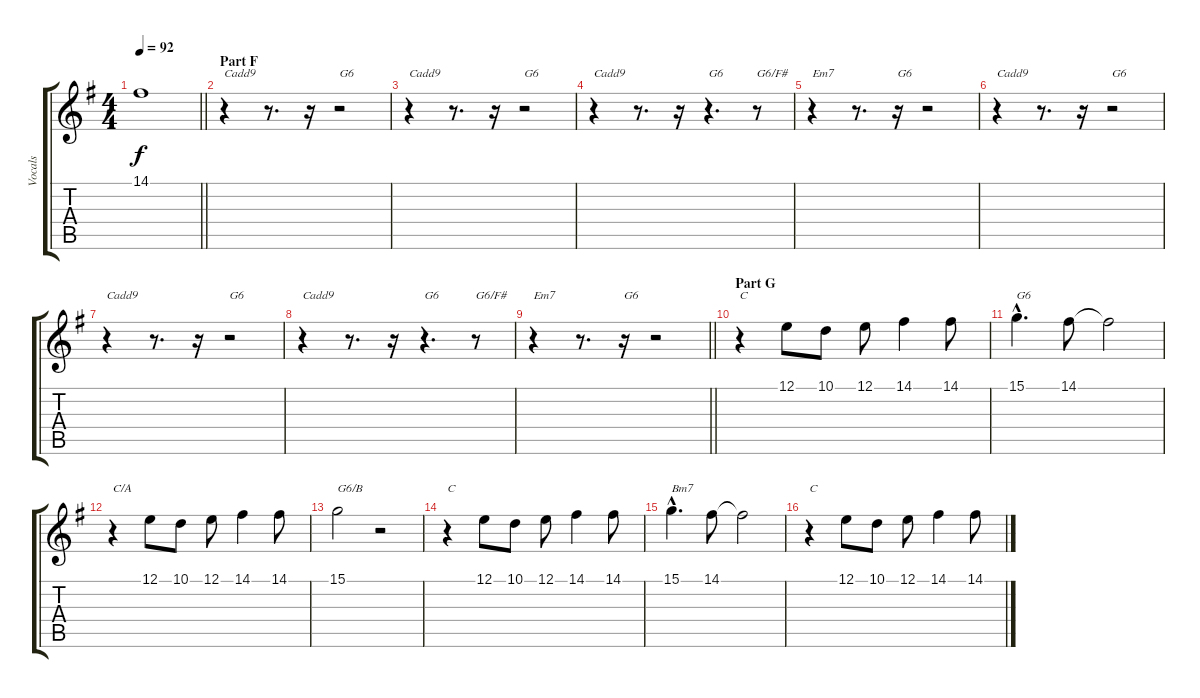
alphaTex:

\track ("Vocals" "Vocals") {instrument trumpet}
\staff {score tabs}
\tuning (E4 B3 G3 D3 A2 E2) {hide}
\ts (4 4)
\tempo 92
\clef g2
\barLineRight lightlight
\ks g
14.1.1{dy f} |
\section ("" "Part F")
r.4{txt "Cadd9"} r.8{d} r.16 r.2{txt "G6"} |
r.4{txt "Cadd9"} r.8{d} r.16 r.2{txt "G6"} |
r.4{txt "Cadd9"} r.8{d} r.16 r.4{d txt "G6"} r.8{txt "G6/F#"} |
r.4{txt "Em7"} r.8{d} r.16{txt "G6"} r.2 |
r.4{txt "Cadd9"} r.8{d} r.16 r.2{txt "G6"} |
r.4{txt "Cadd9"} r.8{d} r.16 r.2{txt "G6"} |
r.4{txt "Cadd9"} r.8{d} r.16 r.4{d txt "G6"} r.8{txt "G6/F#"} |
\barLineRight lightlight
r.4{txt "Em7"} r.8{d} r.16{txt "G6"} r.2 |
\section ("" "Part G")
r.4{txt "C"} 12.1.8 10.1.8 12.1.8 14.1.4 14.1.8 |
15.1{hac}.4{d txt "G6"} 14.1.8 14.1{t}.2 |
r.4{txt "C/A"} 12.1.8 10.1.8 12.1.8 14.1.4 14.1.8 |
15.1.2{txt "G6/B"} r.2 |
r.4{txt "C"} 12.1.8 10.1.8 12.1.8 14.1.4 14.1.8 |
15.1{hac}.4{d txt "Bm7"} 14.1.8 14.1{t}.2 |
r.4{txt "C"} 12.1.8 10.1.8 12.1.8 14.1.4 14.1.8
